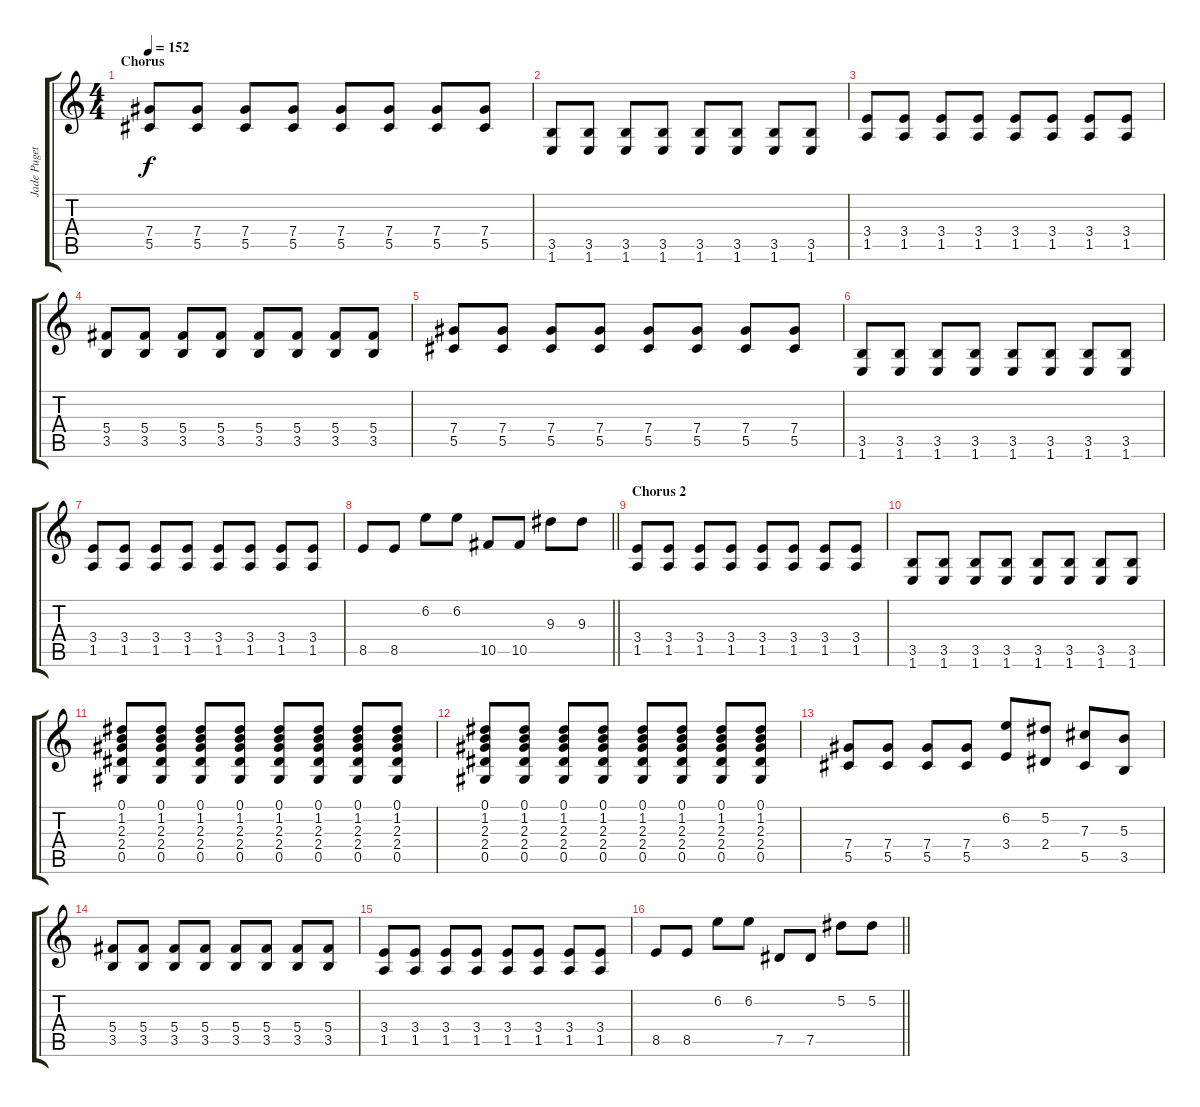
\track ("Jade Puget" "Jade Puget") {instrument overdrivenguitar}
\staff {score tabs}
\tuning (Eb4 Bb3 Gb3 Db3 Ab2 Eb2) {hide}
\ts (4 4)
\section ("" "Chorus")
\tempo 152
\clef g2
\ks c
(7.4 5.5).8{dy f} (7.4 5.5).8 (7.4 5.5).8 (7.4 5.5).8 (7.4 5.5).8 (7.4 5.5).8 (7.4 5.5).8 (7.4 5.5).8 |
(3.5 1.6).8 (3.5 1.6).8 (3.5 1.6).8 (3.5 1.6).8 (3.5 1.6).8 (3.5 1.6).8 (3.5 1.6).8 (3.5 1.6).8 |
(3.4 1.5).8 (3.4 1.5).8 (3.4 1.5).8 (3.4 1.5).8 (3.4 1.5).8 (3.4 1.5).8 (3.4 1.5).8 (3.4 1.5).8 |
(5.4 3.5).8 (5.4 3.5).8 (5.4 3.5).8 (5.4 3.5).8 (5.4 3.5).8 (5.4 3.5).8 (5.4 3.5).8 (5.4 3.5).8 |
(7.4 5.5).8 (7.4 5.5).8 (7.4 5.5).8 (7.4 5.5).8 (7.4 5.5).8 (7.4 5.5).8 (7.4 5.5).8 (7.4 5.5).8 |
(3.5 1.6).8 (3.5 1.6).8 (3.5 1.6).8 (3.5 1.6).8 (3.5 1.6).8 (3.5 1.6).8 (3.5 1.6).8 (3.5 1.6).8 |
(3.4 1.5).8 (3.4 1.5).8 (3.4 1.5).8 (3.4 1.5).8 (3.4 1.5).8 (3.4 1.5).8 (3.4 1.5).8 (3.4 1.5).8 |
\barLineRight lightlight
8.5.8 8.5.8 6.2.8 6.2.8 10.5.8 10.5.8 9.3.8 9.3.8 |
\section ("" "Chorus 2")
(3.4 1.5).8 (3.4 1.5).8 (3.4 1.5).8 (3.4 1.5).8 (3.4 1.5).8 (3.4 1.5).8 (3.4 1.5).8 (3.4 1.5).8 |
(3.5 1.6).8 (3.5 1.6).8 (3.5 1.6).8 (3.5 1.6).8 (3.5 1.6).8 (3.5 1.6).8 (3.5 1.6).8 (3.5 1.6).8 |
(0.1 1.2 2.3 2.4 0.5).8 (0.1 1.2 2.3 2.4 0.5).8 (0.1 1.2 2.3 2.4 0.5).8 (0.1 1.2 2.3 2.4 0.5).8 (0.1 1.2 2.3 2.4 0.5).8 (0.1 1.2 2.3 2.4 0.5).8 (0.1 1.2 2.3 2.4 0.5).8 (0.1 1.2 2.3 2.4 0.5).8 |
(0.1 1.2 2.3 2.4 0.5).8 (0.1 1.2 2.3 2.4 0.5).8 (0.1 1.2 2.3 2.4 0.5).8 (0.1 1.2 2.3 2.4 0.5).8 (0.1 1.2 2.3 2.4 0.5).8 (0.1 1.2 2.3 2.4 0.5).8 (0.1 1.2 2.3 2.4 0.5).8 (0.1 1.2 2.3 2.4 0.5).8 |
(7.4 5.5).8 (7.4 5.5).8 (7.4 5.5).8 (7.4 5.5).8 (6.2 3.4).8 (5.2 2.4).8 (7.3 5.5).8 (5.3 3.5).8 |
(5.4 3.5).8 (5.4 3.5).8 (5.4 3.5).8 (5.4 3.5).8 (5.4 3.5).8 (5.4 3.5).8 (5.4 3.5).8 (5.4 3.5).8 |
(3.4 1.5).8 (3.4 1.5).8 (3.4 1.5).8 (3.4 1.5).8 (3.4 1.5).8 (3.4 1.5).8 (3.4 1.5).8 (3.4 1.5).8 |
\barLineRight lightlight
8.5.8 8.5.8 6.2.8 6.2.8 7.5.8 7.5.8 5.2.8 5.2.8
